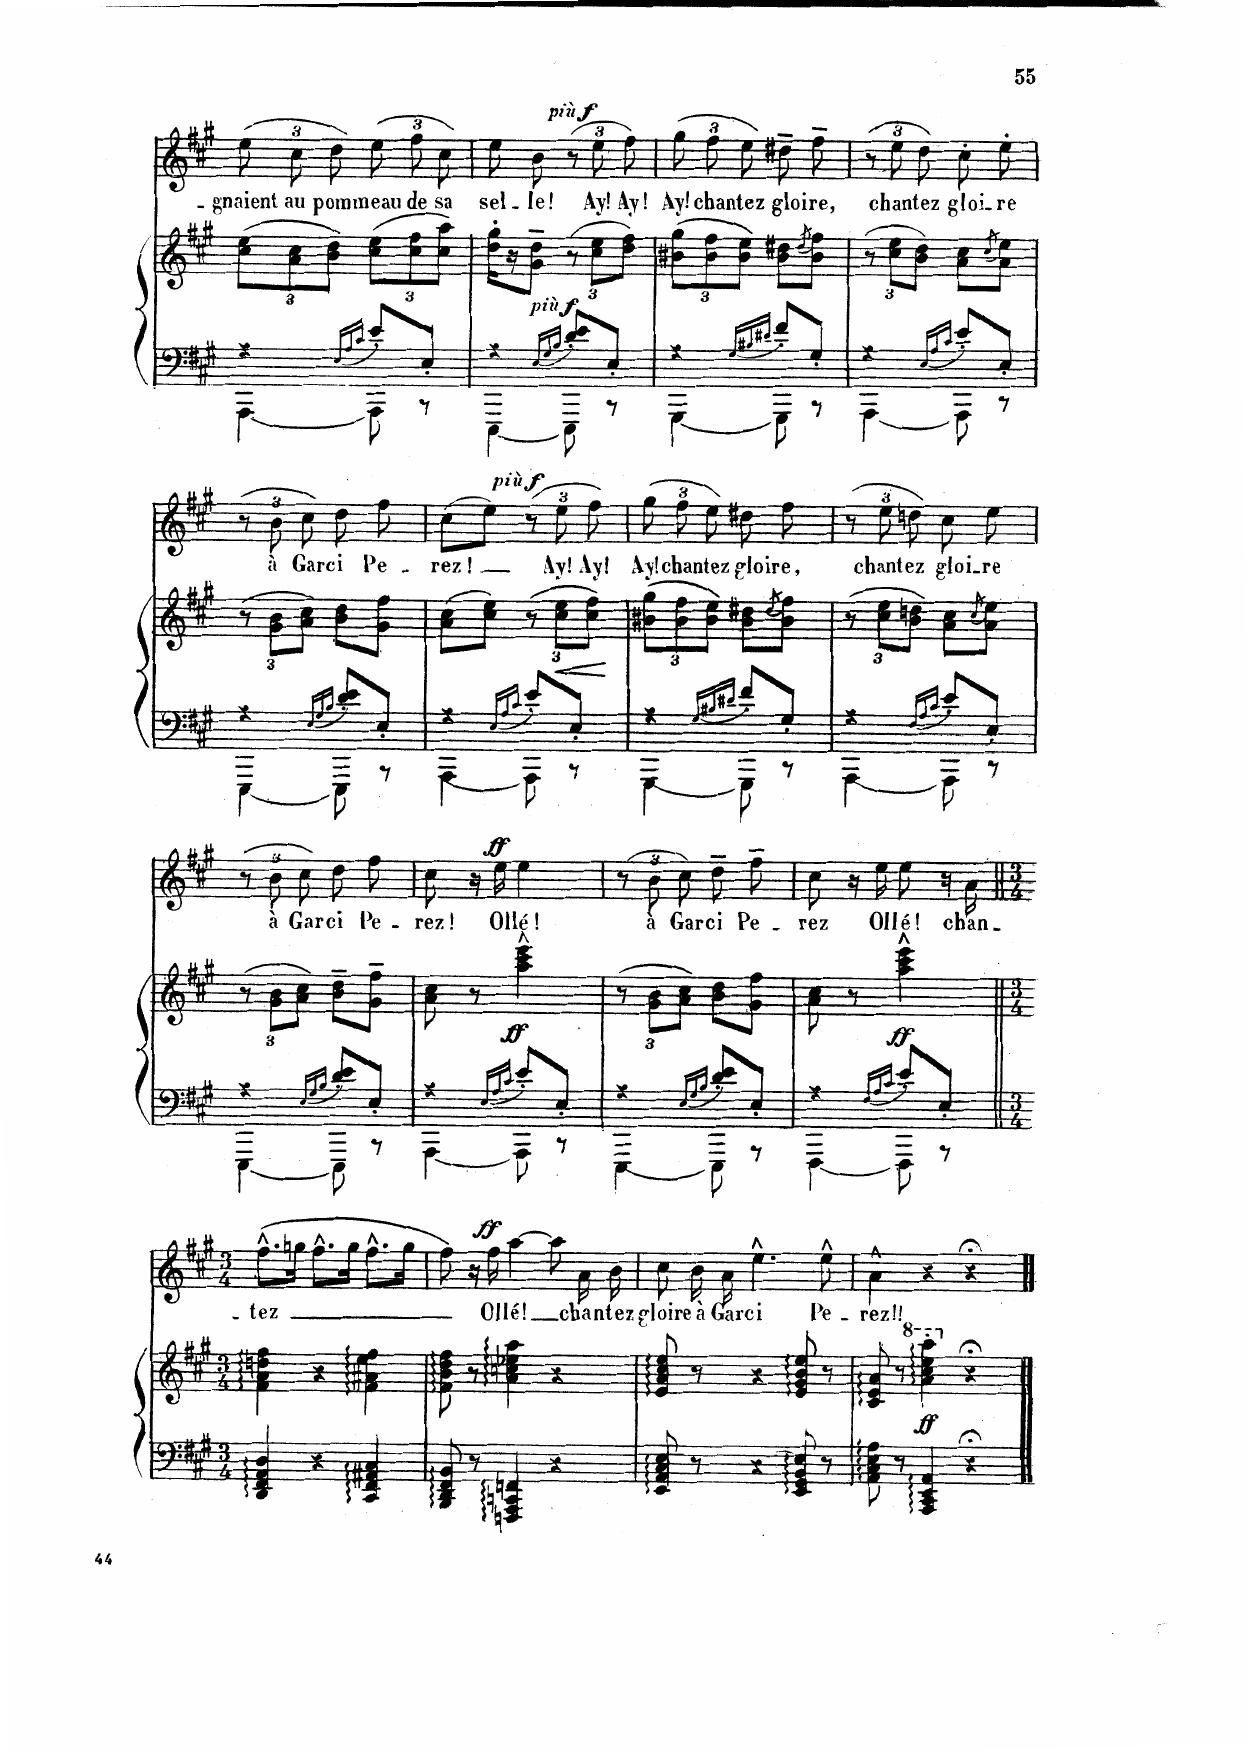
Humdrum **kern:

**kern	**kern	**dynam	**kern	**text	**dynam
*part2	*part2	*part2	*part1	*part1	*part1
*staff3	*staff2	*staff2/3	*staff1	*staff1	*staff1
*I"Piano	*	*	*I"Chant Voice	*	*
*I'Pno	*	*	*	*	*
*clefF4	*clefG2	*	*clefG2	*	*
*k[f#c#g#]	*k[f#c#g#]	*	*k[f#c#g#]	*	*
*M2/4	*M2/4	*	*M2/4	*	*
=129	=129	=129	=129	=129	=129
*^	*	*	*	*	*
*	*	*Xbrackettup	*	*	*	*
4r	[4AAA\	12cc#\ 12ee\L	.	12ee\	-- gnaient	.
.	.	12a\ 12cc#\	.	12cc#\	au	.
.	.	12b\ 12dd\J	.	12dd\	pom-	.
16qE/LL	.	.	.	.	.	.
16qA/	.	.	.	.	.	.
16qc#/JJ	.	.	.	.	.	.
8e'</L	8AAA\]	12cc#\ 12ee\L	.	12ee\	-meau	.
.	.	12cc#\ 12ff#\	.	12ff#\	de	.
8E'</J	8r	.	.	.	.	.
.	.	12cc#\ 12aa\J	.	12cc#\	sa	.
=130	=130	=130	=130	=130	=130	=130
4r	[4EEE\	16dd\' 16gg#\'LL	.	8ee\	sel-	.
.	.	16r	.	.	.	.
.	.	8g#\~ 8dd\~J	.	8b\	-le!	.
16qE/LL	.	.	.	.	.	.
16qG#/	.	.	.	.	.	.
16qB/JJ	.	.	.	.	.	.
*	*	*brackettup	*	*	*	*
!	!	!	!LO:DY:b=2	!	!	!
!	!	!	!LO:DY:n=1:b=2	!	!	!
8d/'< 8e/'<L	8EEE\]	12r	other-dynamics f	12r	.	.
!	!	!	!	!	!	!LO:DY:a
!	!	!	!	!	!	!LO:DY:n=1:a
.	.	12cc#\ 12ee\L	.	12ee\	Ay!	other-dynamics f
8E'</J	8r	.	.	.	.	.
.	.	12dd\ 12ff#\J	.	12ff#\	Ay!	.
=131	=131	=131	=131	=131	=131	=131
*	*	*Xbrackettup	*	*	*	*
4r	[4GGG#\	12b#X\ 12gg#\L	.	12gg#\	Ay!	.
.	.	12b#\ 12ff#\	.	12ff#\	chan-	.
.	.	12b#\ 12ee\J	.	12ee\	-tez	.
16qG#/LL	.	.	.	.	.	.
16qB#X/	.	.	.	.	.	.
16qd#X/JJ	.	.	.	.	.	.
8f#'</L	8GGG#\]	8b#\ 8dd#X\L	.	8dd#X~\	gloi-	.
.	.	(8qdd#/	.	.	.	.
8G#'</J	8r	8b#\ 8ff#\J)	.	8ff#~\	-re,	.
=132	=132	=132	=132	=132	=132	=132
*	*	*brackettup	*	*	*	*
4r	[4AAA\	12r	.	12r	.	.
.	.	12cc#\ 12ee\L	.	12ee\	chan-	.
.	.	12b\ 12dd\J	.	12dd\	-tez	.
16qE/LL	.	.	.	.	.	.
16qA/	.	.	.	.	.	.
16qc#/JJ	.	.	.	.	.	.
8e'</L	8AAA\]	8a\ 8cc#\L	.	8cc#'\	gloi-	.
.	.	(8qcc#/	.	.	.	.
8E'</J	8r	8a\ 8ee\J)	.	8ee'\	-re	.
=133	=133	=133	=133	=133	=133	=133
4r	[4EEE\	12r	.	12r	.	.
.	.	12g#\ 12b\L	.	12b\	à	.
.	.	12a\ 12cc#\J	.	12cc#\	Gar-	.
16qE/LL	.	.	.	.	.	.
16qG#/	.	.	.	.	.	.
16qB/JJ	.	.	.	.	.	.
8d/'< 8e/'<L	8EEE\]	8b\ 8dd\L	.	8dd\	-ci	.
8E'</J	8r	8g#\ 8ff#\J	.	8ff#\	Pe-	.
=134	=134	=134	=134	=134	=134	=134
4r	[4AAA\	(8a\ 8cc#\L	.	(8cc#\L	-rez!	.
.	.	8cc#\ 8ee\J)	.	8ee\J)	.	.
16qE/LL	.	.	.	.	.	.
16qA/	.	.	.	.	.	.
16qc#/JJ	.	.	.	.	.	.
!	!	!	!	!	!	!LO:DY:a
!	!	!	!	!	!	!LO:DY:n=1:a
8e'</L	8AAA\]	12r	.	12r	.	other-dynamics f
!	!	!	!LO:HP:b	!	!	!
.	.	12cc#\ 12ee\L	<	12ee\	Ay!	.
8E'</J	8r	.	.	.	.	.
.	.	12cc#\ 12ff#\J	.	12ff#\	Ay!	.
*v	*v	*	*	*	*	*
.	.	[	.	.	.
=135	=135	=135	=135	=135	=135
*^	*	*	*	*	*
*	*	*Xbrackettup	*	*	*	*
4r	[4GGG#\	12b#X\ 12gg#\L	.	12gg#\	Ay!	.
.	.	12b#\ 12ff#\	.	12ff#\	chan-	.
.	.	12b#\ 12ee\J	.	12ee\	-tez	.
16qG#/LL	.	.	.	.	.	.
16qB#X/	.	.	.	.	.	.
16qd#X/JJ	.	.	.	.	.	.
8f#'</L	8GGG#\]	8b#\ 8dd#X\L	.	8dd#X\	gloi-	.
.	.	(8qdd#/	.	.	.	.
8G#'</J	8r	8b#\ 8ff#\J)	.	8ff#\	-re,	.
=136	=136	=136	=136	=136	=136	=136
*	*	*brackettup	*	*	*	*
4r	[4AAA\	12r	.	12r	.	.
.	.	12cc#\ 12ee\L	.	12ee\	chan-	.
.	.	12b\ 12ddn\J	.	12ddn\	-tez	.
16qF#/LL	.	.	.	.	.	.
16qA/	.	.	.	.	.	.
16qc#/JJ	.	.	.	.	.	.
8e'</L	8AAA\]	8a\ 8cc#\L	.	8cc#\	gloi-	.
.	.	(8qcc#/	.	.	.	.
8E'</J	8r	8a\ 8ee\J)	.	8ee\	-re	.
=137	=137	=137	=137	=137	=137	=137
4r	[4EEE\	12r	.	12r	.	.
.	.	12g#\ 12b\L	.	12b\	à	.
.	.	12a\ 12cc#\J	.	12cc#\	Gar-	.
16qE/LL	.	.	.	.	.	.
16qG#/	.	.	.	.	.	.
16qB/JJ	.	.	.	.	.	.
8d/'< 8e/'<L	8EEE\]	8b\~ 8dd\~L	.	8dd\	-ci	.
8E'</J	8r	8g#\~ 8ff#\~J	.	8ff#\	Pe-	.
=138	=138	=138	=138	=138	=138	=138
4r	[4AAA\	8a\ 8cc#\	.	8cc#\	-rez!	.
.	.	8r	.	16r	.	.
!	!	!	!	!	!	!LO:DY:a
.	.	.	.	16ee\	Ol-	ff
16qE/LL	.	.	.	.	.	.
16qA/	.	.	.	.	.	.
16qc#/JJ	.	.	.	.	.	.
!	!	!	!LO:DY:b	!	!	!
8e'</L	8AAA\]	4aa\^^ 4ccc#\^^ 4eee\^^	ff	4ee\	-lé!	.
8E'</J	8r	.	.	.	.	.
=139	=139	=139	=139	=139	=139	=139
4r	[4EEE\	12r	.	12r	.	.
.	.	12g#\ 12b\L	.	12b\	à	.
.	.	12a\ 12cc#\J	.	12cc#\	Gar-	.
16qE/LL	.	.	.	.	.	.
16qG#/	.	.	.	.	.	.
16qB/JJ	.	.	.	.	.	.
8d/'< 8e/'<L	8EEE\]	8b\ 8dd\L	.	8dd~\	-ci	.
8E'</J	8r	8g#\ 8ff#\J	.	8ff#~\	Pe-	.
=140	=140	=140	=140	=140	=140	=140
4r	[4AAA\	8a\ 8cc#\	.	8cc#\	-rez	.
.	.	8r	.	16r	.	.
.	.	.	.	16ee\	Ol-	.
16qF#/LL	.	.	.	.	.	.
16qA/	.	.	.	.	.	.
16qc#/JJ	.	.	.	.	.	.
!	!	!	!LO:DY:b	!	!	!
8e'</L	8AAA\]	4aa\^^ 4ccc#\^^ 4eee\^^	ff	8ee\	-lé!	.
8E'</J	8r	.	.	16r	.	.
.	.	.	.	16a\	chan-	.
*v	*v	*	*	*	*	*
=141||	=141||	=141||	=141||	=141||	=141||
*M3/4	*M3/4	*	*M3/4	*	*
4DD/ 4FF#/ 4AA/ 4D/	4f#\ 4a\ 4ddn\ 4ff#\	.	(8.ff#^^\L	-- tez	.
.	.	.	16ggn\Jk	.	.
4r	4r	.	8.ff#^^\L	.	.
.	.	.	16gg\Jk	.	.
4CC#/ 4FF#/ 4AA#X/ 4C#/	4f#\ 4a#X\ 4ee\ 4ff#\	.	8.ff#^^\L	.	.
.	.	.	16gg\Jk	.	.
=142	=142	=142	=142	=142	=142
8BBB/ 8DD/ 8FF#/ 8BB/	8f#\ 8b\ 8dd\ 8ff#\	.	8ff#\)	.	.
8r	8r	.	16r	.	.
!	!	!	!	!	!LO:DY:a
.	.	.	16ff#\	Ol-	ff
4FFFn/ 4AAA/ 4CCn/ 4FFn/	4a\ 4ccn\ 4ee-X\ 4aa\	.	[4aa\	-lé!	.
4r	4r	.	8aa\]	.	.
.	.	.	16a\	chan-	.
.	.	.	16b\	-tez	.
=143	=143	=143	=143	=143	=143
8EE/ 8AA/ 8C#/ 8E/	8e/ 8a/ 8cc#/ 8ee/	.	8cc#\	gloire	.
8r	8r	.	16b\	à	.
.	.	.	16a\	Gar-	.
4r	4r	.	4.ee^^\	-ci	.
8EE/ 8GG#/ 8BB/ 8E/	8e/ 8g#/ 8b/ 8ee/	.	.	.	.
8r	8r	.	8ee^^\	Pe-	.
=144	=144	=144	=144	=144	=144
8AA\ 8C#\ 8E\ 8A\	8c#/ 8e/ 8a/	.	4a^^\	-rez!!	.
8r	8r	.	.	.	.
*	*8va	*	*	*	*
!	!	!LO:DY:b	!	!	!
4AAA/ 4CC#/ 4EE/ 4AA/	4aa\ 4ccc#\ 4eee\ 4aaa\	ff	4r	.	.
*	*X8va	*	*	*	*
4r;<	4r;<	.	4r;<	.	.
==	==	==	==	==	==
*-	*-	*-	*-	*-	*-
